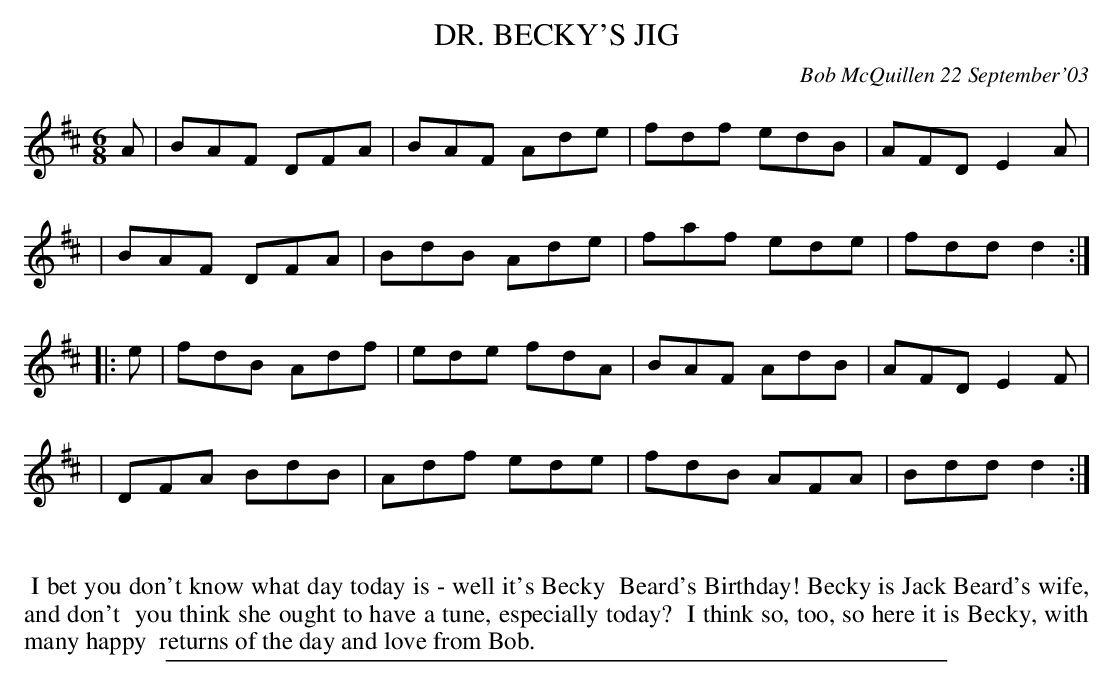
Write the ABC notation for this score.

X:1
T: DR. BECKY'S JIG
C: Bob McQuillen 22 September'03
M: 6/8
L: 1/8
K: D	% pentatonic
A \
| BAF DFA | BAF Ade | fdf edB | AFD E2A |
| BAF DFA | BdB Ade | faf ede | fdd d2 :|
|: e \
| fdB Adf | ede fdA | BAF AdB | AFD E2F |
| DFA BdB | Adf ede | fdB AFA | Bdd d2 :|
